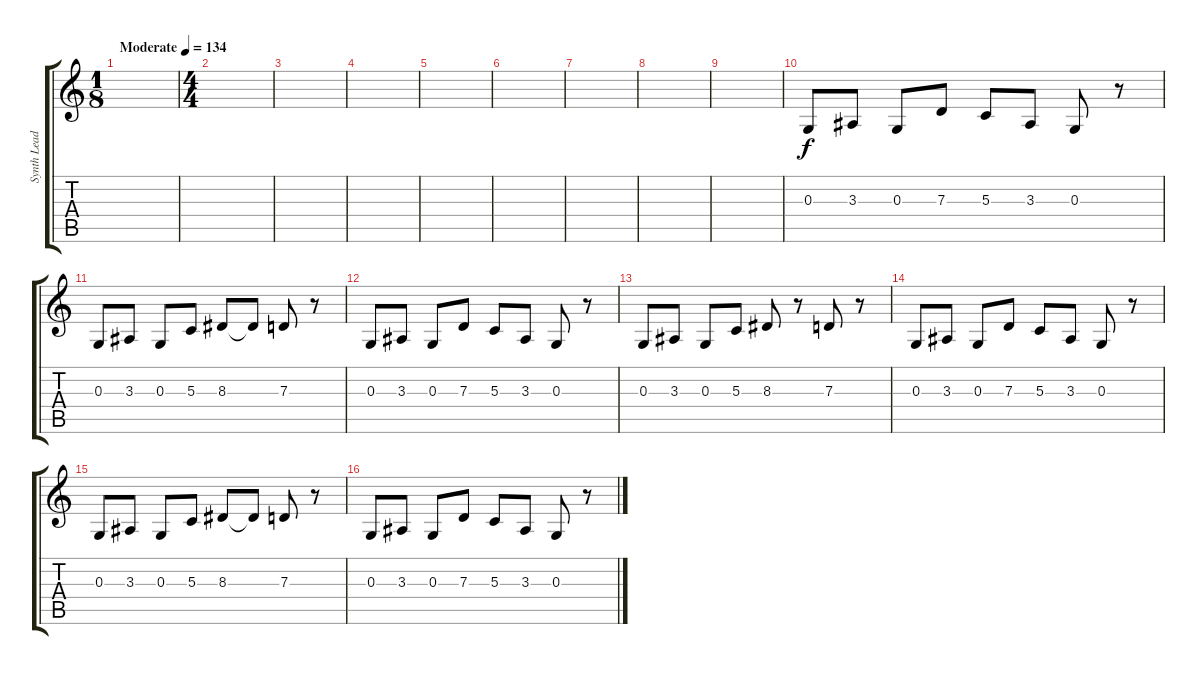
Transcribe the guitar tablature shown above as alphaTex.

\track ("Synth Lead" "Synth Lead") {instrument lead5charang}
\staff {score tabs}
\tuning (E4 B3 G3 D3 A2 E2) {hide}
\ts (1 8)
\tempo (134 "Moderate")
\clef g2
\ks c
|
\ts (4 4)
|
|
|
|
|
|
|
|
0.3.8 3.3.8 0.3.8 7.3.8 5.3.8 3.3.8 0.3.8 r.8 |
0.3.8 3.3.8 0.3.8 5.3.8 8.3.8 8.3{t}.8 7.3.8 r.8 |
0.3.8 3.3.8 0.3.8 7.3.8 5.3.8 3.3.8 0.3.8 r.8 |
0.3.8 3.3.8 0.3.8 5.3.8 8.3.8 r.8 7.3.8 r.8 |
0.3.8 3.3.8 0.3.8 7.3.8 5.3.8 3.3.8 0.3.8 r.8 |
0.3.8 3.3.8 0.3.8 5.3.8 8.3.8 8.3{t}.8 7.3.8 r.8 |
0.3.8 3.3.8 0.3.8 7.3.8 5.3.8 3.3.8 0.3.8 r.8
